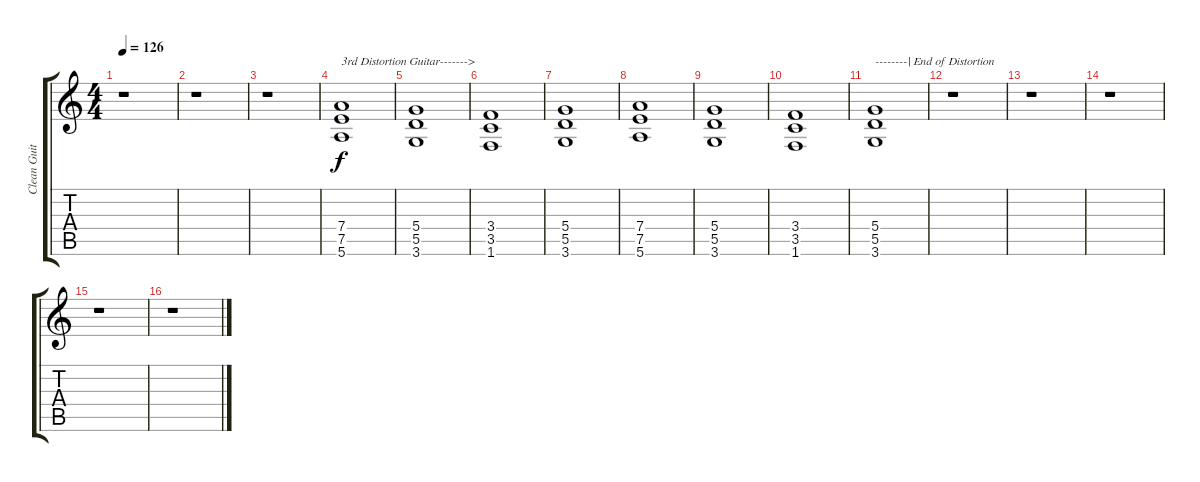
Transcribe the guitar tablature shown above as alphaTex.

\track ("Clean Guitar" "Clean Guit") {instrument electricguitarclean}
\staff {score tabs}
\tuning (E4 B3 G3 D3 A2 E2) {hide}
\ts (4 4)
\tempo 126
\clef g2
\ks c
r.1{dy f} |
r.1 |
r.1 |
(7.4 7.5 5.6).1{txt "3rd Distortion Guitar------->"} |
(5.4 5.5 3.6).1 |
(3.4 3.5 1.6).1 |
(5.4 5.5 3.6).1 |
(7.4 7.5 5.6).1 |
(5.4 5.5 3.6).1 |
(3.4 3.5 1.6).1 |
(5.4 5.5 3.6).1{txt "--------| End of Distortion"} |
r.1 |
r.1 |
r.1 |
r.1 |
r.1
